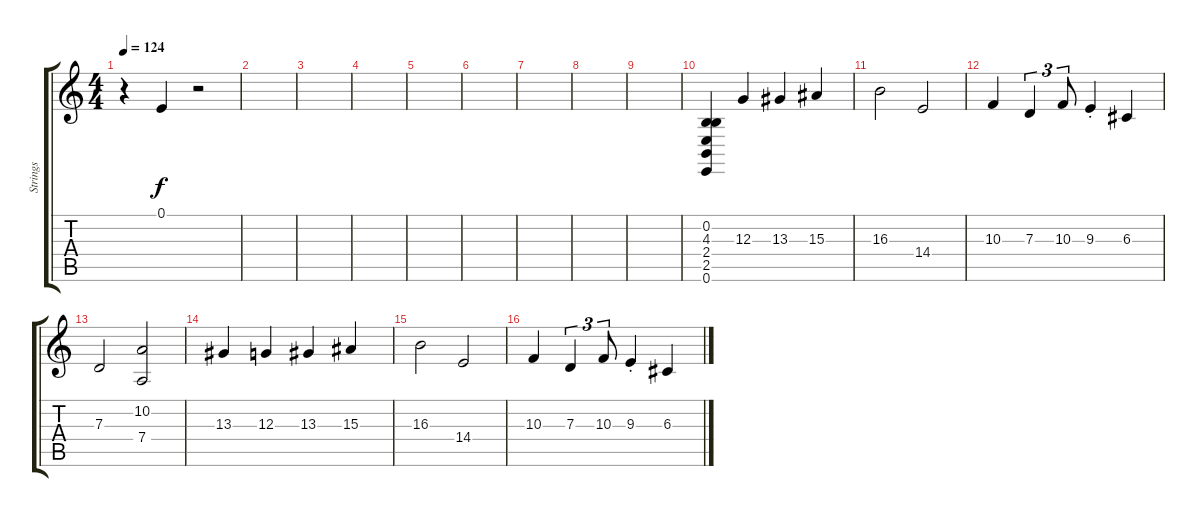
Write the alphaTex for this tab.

\track ("Strings" "Strings") {instrument stringensemble1}
\staff {score tabs}
\tuning (E4 B3 G3 D3 A2 E2) {hide}
\ts (4 4)
\tempo 124
\clef g2
\ks c
r.4{dy f} 0.1.4 r.2 |
|
|
|
|
|
|
|
|
(0.2 4.3 2.4 2.5 0.6).4 12.3.4 13.3.4 15.3.4 |
16.3.2 14.4.2 |
10.3.4 7.3.4{tu (3 2)} 10.3.8{tu (3 2)} 9.3{st}.4 6.3.4 |
7.3.2 (10.2 7.4).2 |
13.3.4 12.3.4 13.3.4 15.3.4 |
16.3.2 14.4.2 |
10.3.4 7.3.4{tu (3 2)} 10.3.8{tu (3 2)} 9.3{st}.4 6.3.4
